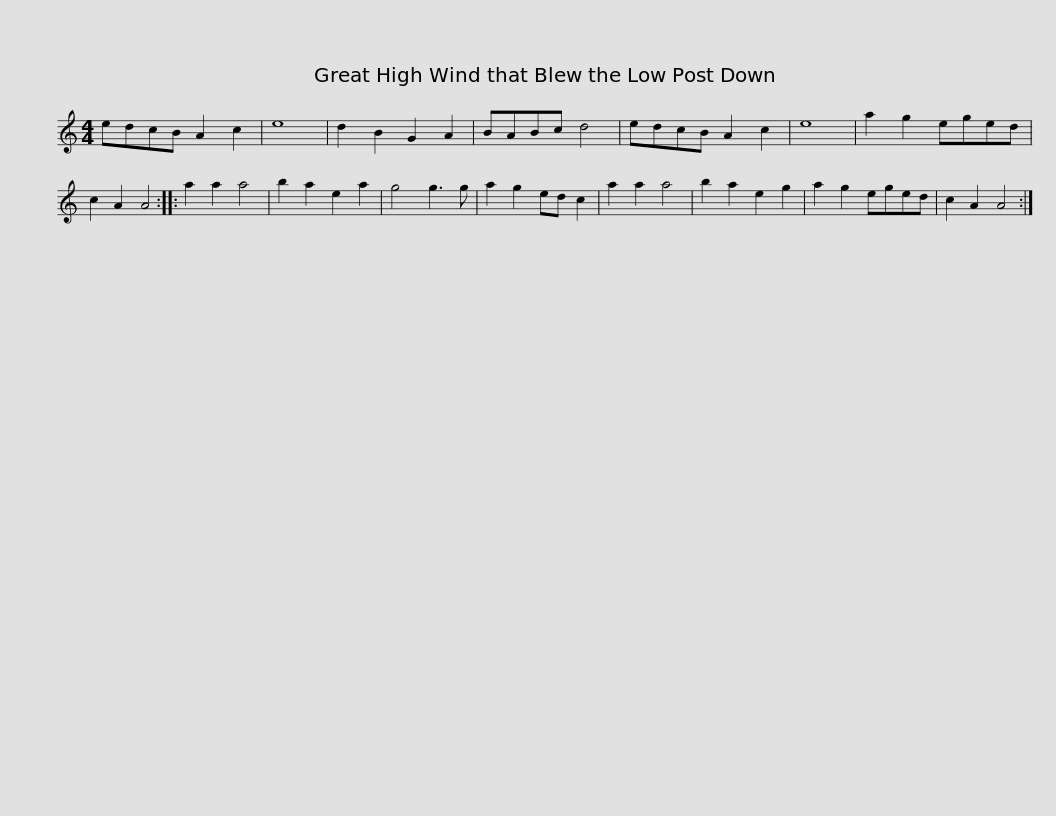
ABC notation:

X:1
L:1/8
M:4/4
I:linebreak $
K:C
V:1 treble
V:1
 edcB A2 c2 | e8 | d2 B2 G2 A2 | BABc d4 | edcB A2 c2 | %5
 e8 | a2 g2 eged | c2 A2 A4 :: a2 a2 a4 |$ b2 a2 e2 a2 | %10
 g4 g3 g | a2 g2 ed c2 | a2 a2 a4 | b2 a2 e2 g2 | a2 g2 eged | %15
 c2 A2 A4 :| %16
